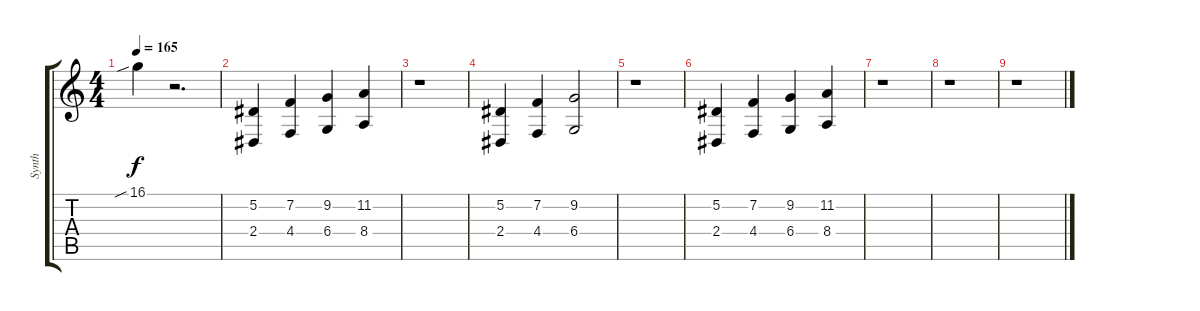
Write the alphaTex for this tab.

\track ("Synth" "Synth") {instrument stringensemble1}
\staff {score tabs}
\tuning (Eb4 Bb3 Gb3 Db3 Ab2 Eb2) {hide}
\ts (4 4)
\tempo 165
\clef g2
\ks c
16.1{sib}.4{dy f volume 10 instrument stringensemble1} r.2{d} |
(5.2 2.4).4{volume 11 instrument choiraahs} (7.2 4.4).4 (9.2 6.4).4 (11.2 8.4).4 |
r.1 |
(5.2 2.4).4 (7.2 4.4).4 (9.2 6.4).2 |
r.1 |
(5.2 2.4).4 (7.2 4.4).4 (9.2 6.4).4 (11.2 8.4).4 |
r.1 |
r.1 |
r.1
